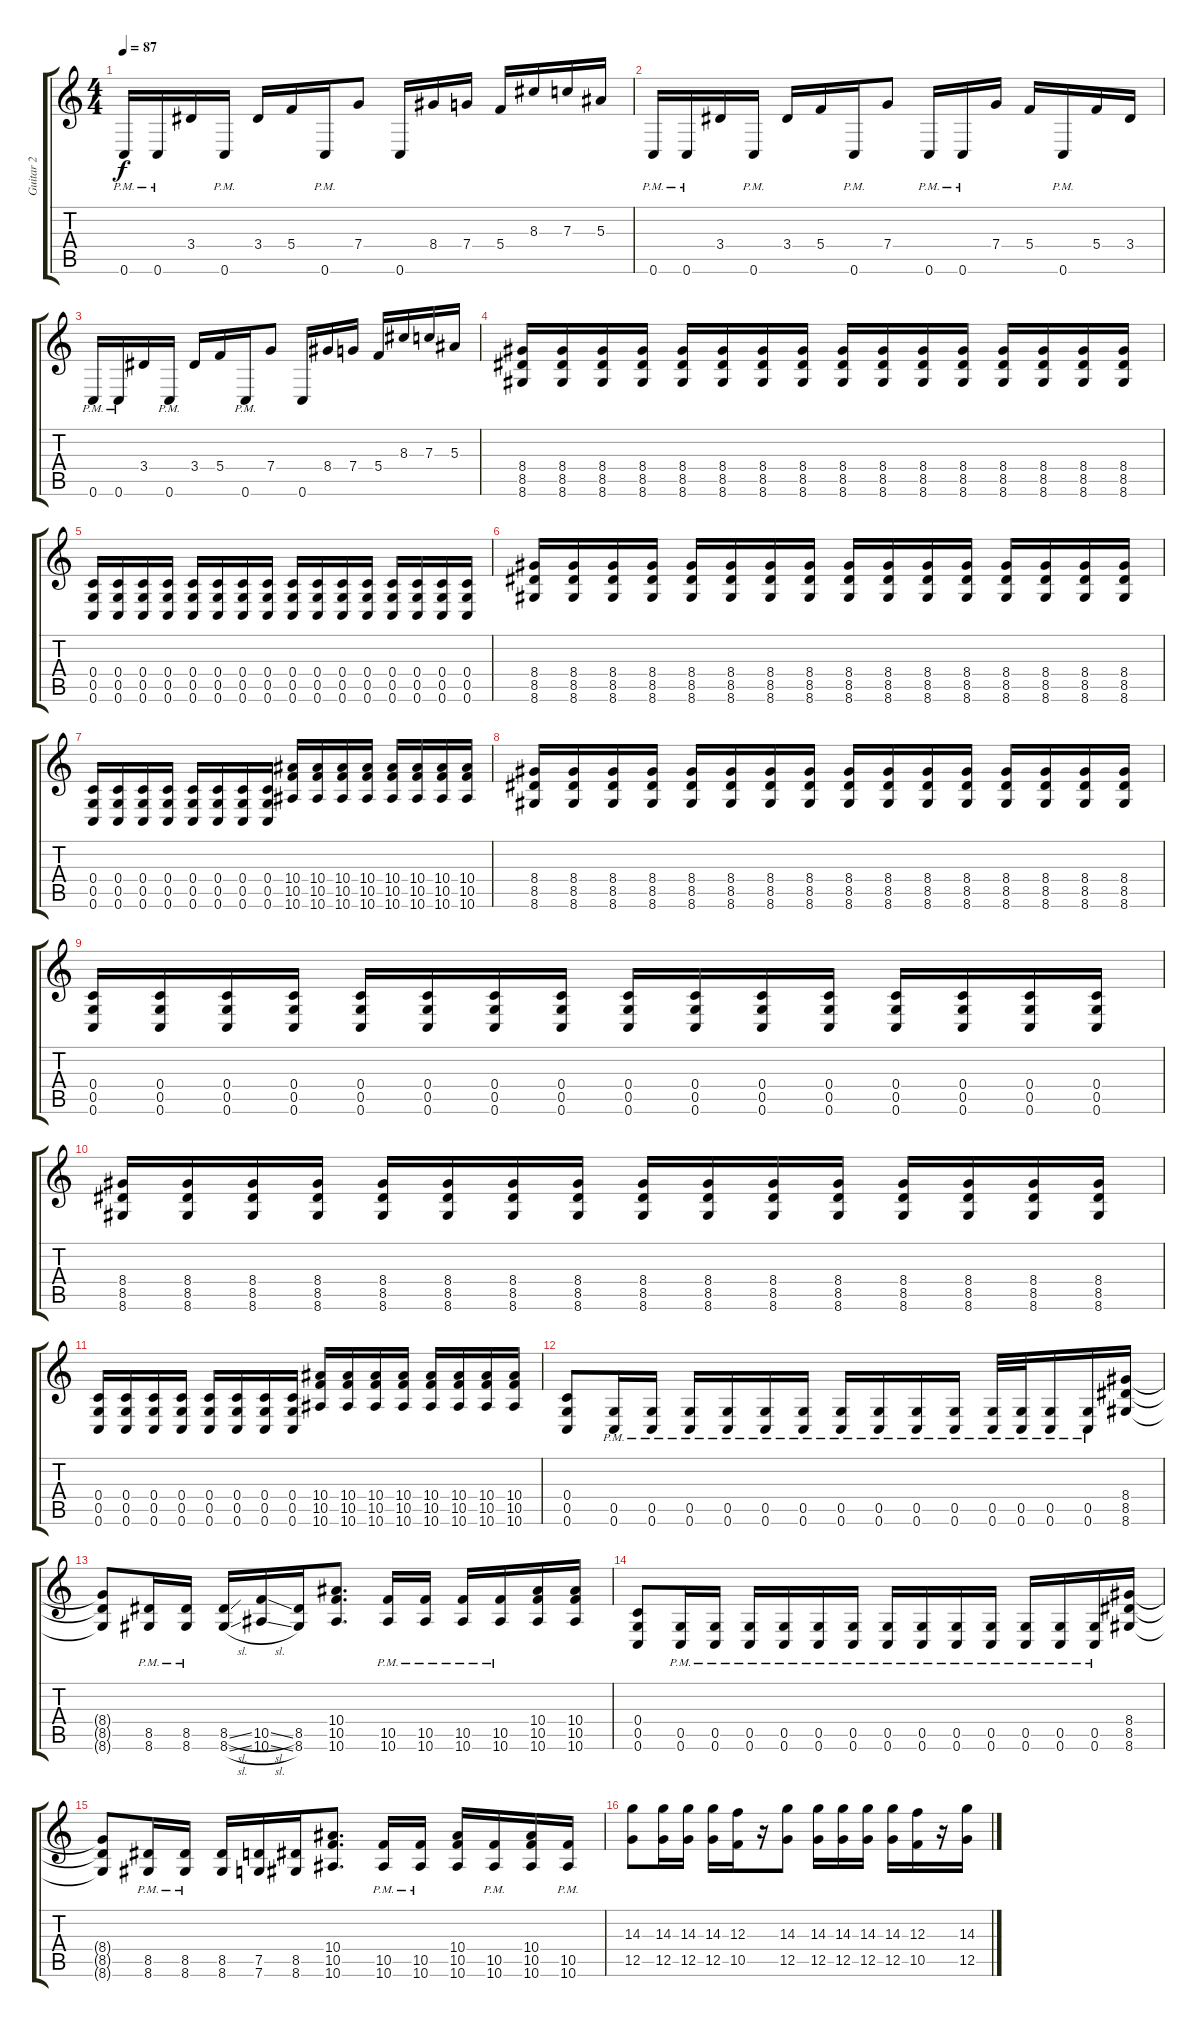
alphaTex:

\track ("Guitar 2" "Guitar 2") {instrument distortionguitar}
\staff {score tabs}
\tuning (D4 A3 F3 C3 G2 C2) {hide}
\ts (4 4)
\tempo 87
\clef g2
\ks c
0.6{pm}.16{dy f} 0.6{pm}.16 3.4.16 0.6{pm}.16 3.4.16 5.4.16 0.6{pm}.16 7.4.8 0.6.16 8.4.16 7.4.16 5.4.16 8.3.16 7.3.16 5.3.16 |
0.6{pm}.16 0.6{pm}.16 3.4.16 0.6{pm}.16 3.4.16 5.4.16 0.6{pm}.16 7.4.8 0.6{pm}.16 0.6{pm}.16 7.4.16 5.4.16 0.6{pm}.16 5.4.16 3.4.16 |
0.6{pm}.16 0.6{pm}.16 3.4.16 0.6{pm}.16 3.4.16 5.4.16 0.6{pm}.16 7.4.8 0.6.16 8.4.16 7.4.16 5.4.16 8.3.16 7.3.16 5.3.16 |
(8.4 8.5 8.6).16 (8.4 8.5 8.6).16 (8.4 8.5 8.6).16 (8.4 8.5 8.6).16 (8.4 8.5 8.6).16 (8.4 8.5 8.6).16 (8.4 8.5 8.6).16 (8.4 8.5 8.6).16 (8.4 8.5 8.6).16 (8.4 8.5 8.6).16 (8.4 8.5 8.6).16 (8.4 8.5 8.6).16 (8.4 8.5 8.6).16 (8.4 8.5 8.6).16 (8.4 8.5 8.6).16 (8.4 8.5 8.6).16 |
(0.4 0.5 0.6).16 (0.4 0.5 0.6).16 (0.4 0.5 0.6).16 (0.4 0.5 0.6).16 (0.4 0.5 0.6).16 (0.4 0.5 0.6).16 (0.4 0.5 0.6).16 (0.4 0.5 0.6).16 (0.4 0.5 0.6).16 (0.4 0.5 0.6).16 (0.4 0.5 0.6).16 (0.4 0.5 0.6).16 (0.4 0.5 0.6).16 (0.4 0.5 0.6).16 (0.4 0.5 0.6).16 (0.4 0.5 0.6).16 |
(8.4 8.5 8.6).16 (8.4 8.5 8.6).16 (8.4 8.5 8.6).16 (8.4 8.5 8.6).16 (8.4 8.5 8.6).16 (8.4 8.5 8.6).16 (8.4 8.5 8.6).16 (8.4 8.5 8.6).16 (8.4 8.5 8.6).16 (8.4 8.5 8.6).16 (8.4 8.5 8.6).16 (8.4 8.5 8.6).16 (8.4 8.5 8.6).16 (8.4 8.5 8.6).16 (8.4 8.5 8.6).16 (8.4 8.5 8.6).16 |
(0.4 0.5 0.6).16 (0.4 0.5 0.6).16 (0.4 0.5 0.6).16 (0.4 0.5 0.6).16 (0.4 0.5 0.6).16 (0.4 0.5 0.6).16 (0.4 0.5 0.6).16 (0.4 0.5 0.6).16 (10.4 10.5 10.6).16 (10.4 10.5 10.6).16 (10.4 10.5 10.6).16 (10.4 10.5 10.6).16 (10.4 10.5 10.6).16 (10.4 10.5 10.6).16 (10.4 10.5 10.6).16 (10.4 10.5 10.6).16 |
(8.4 8.5 8.6).16 (8.4 8.5 8.6).16 (8.4 8.5 8.6).16 (8.4 8.5 8.6).16 (8.4 8.5 8.6).16 (8.4 8.5 8.6).16 (8.4 8.5 8.6).16 (8.4 8.5 8.6).16 (8.4 8.5 8.6).16 (8.4 8.5 8.6).16 (8.4 8.5 8.6).16 (8.4 8.5 8.6).16 (8.4 8.5 8.6).16 (8.4 8.5 8.6).16 (8.4 8.5 8.6).16 (8.4 8.5 8.6).16 |
(0.4 0.5 0.6).16 (0.4 0.5 0.6).16 (0.4 0.5 0.6).16 (0.4 0.5 0.6).16 (0.4 0.5 0.6).16 (0.4 0.5 0.6).16 (0.4 0.5 0.6).16 (0.4 0.5 0.6).16 (0.4 0.5 0.6).16 (0.4 0.5 0.6).16 (0.4 0.5 0.6).16 (0.4 0.5 0.6).16 (0.4 0.5 0.6).16 (0.4 0.5 0.6).16 (0.4 0.5 0.6).16 (0.4 0.5 0.6).16 |
(8.4 8.5 8.6).16 (8.4 8.5 8.6).16 (8.4 8.5 8.6).16 (8.4 8.5 8.6).16 (8.4 8.5 8.6).16 (8.4 8.5 8.6).16 (8.4 8.5 8.6).16 (8.4 8.5 8.6).16 (8.4 8.5 8.6).16 (8.4 8.5 8.6).16 (8.4 8.5 8.6).16 (8.4 8.5 8.6).16 (8.4 8.5 8.6).16 (8.4 8.5 8.6).16 (8.4 8.5 8.6).16 (8.4 8.5 8.6).16 |
(0.4 0.5 0.6).16 (0.4 0.5 0.6).16 (0.4 0.5 0.6).16 (0.4 0.5 0.6).16 (0.4 0.5 0.6).16 (0.4 0.5 0.6).16 (0.4 0.5 0.6).16 (0.4 0.5 0.6).16 (10.4 10.5 10.6).16 (10.4 10.5 10.6).16 (10.4 10.5 10.6).16 (10.4 10.5 10.6).16 (10.4 10.5 10.6).16 (10.4 10.5 10.6).16 (10.4 10.5 10.6).16 (10.4 10.5 10.6).16 |
(0.4 0.5 0.6).8 (0.5{pm} 0.6{pm}).16 (0.5{pm} 0.6{pm}).16 (0.5{pm} 0.6{pm}).16 (0.5{pm} 0.6{pm}).16 (0.5{pm} 0.6{pm}).16 (0.5{pm} 0.6{pm}).16 (0.5{pm} 0.6{pm}).16 (0.5{pm} 0.6{pm}).16 (0.5{pm} 0.6{pm}).16 (0.5{pm} 0.6{pm}).16 (0.5{pm} 0.6{pm}).32 (0.5{pm} 0.6{pm}).32 (0.5{pm} 0.6{pm}).16 (0.5{pm} 0.6{pm}).16 (8.4 8.5 8.6).16 |
(8.4{t} 8.5{t} 8.6{t}).8 (8.5{pm} 8.6{pm}).16 (8.5{pm} 8.6{pm}).16 (8.5{sl} 8.6{sl}).16 (10.5{sl} 10.6{sl}).16 (8.5 8.6).16 (10.4 10.5 10.6).8{d} (10.5{pm} 10.6{pm}).16 (10.5{pm} 10.6{pm}).16 (10.5{pm} 10.6{pm}).16 (10.5{pm} 10.6{pm}).16 (10.4 10.5 10.6).16 (10.4 10.5 10.6).16 |
(0.4 0.5 0.6).8 (0.5{pm} 0.6{pm}).16 (0.5{pm} 0.6{pm}).16 (0.5{pm} 0.6{pm}).16 (0.5{pm} 0.6{pm}).16 (0.5{pm} 0.6{pm}).16 (0.5{pm} 0.6{pm}).16 (0.5{pm} 0.6{pm}).16 (0.5{pm} 0.6{pm}).16 (0.5{pm} 0.6{pm}).16 (0.5{pm} 0.6{pm}).16 (0.5{pm} 0.6{pm}).16 (0.5{pm} 0.6{pm}).16 (0.5{pm} 0.6{pm}).16 (8.4 8.5 8.6).16 |
(8.4{t} 8.5{t} 8.6{t}).8 (8.5{pm} 8.6{pm}).16 (8.5{pm} 8.6{pm}).16 (8.5 8.6).16 (7.5 7.6).16 (8.5 8.6).16 (10.4 10.5 10.6).8{d} (10.5{pm} 10.6{pm}).16 (10.5{pm} 10.6{pm}).16 (10.4 10.5 10.6).16 (10.5{pm} 10.6{pm}).16 (10.4 10.5 10.6).16 (10.5{pm} 10.6{pm}).16 |
(14.3 12.5).8 (14.3 12.5).16 (14.3 12.5).16 (14.3 12.5).16 (12.3 10.5).16 r.16 (14.3 12.5).8 (14.3 12.5).16 (14.3 12.5).16 (14.3 12.5).16 (14.3 12.5).16 (12.3 10.5).16 r.16 (14.3 12.5).16
